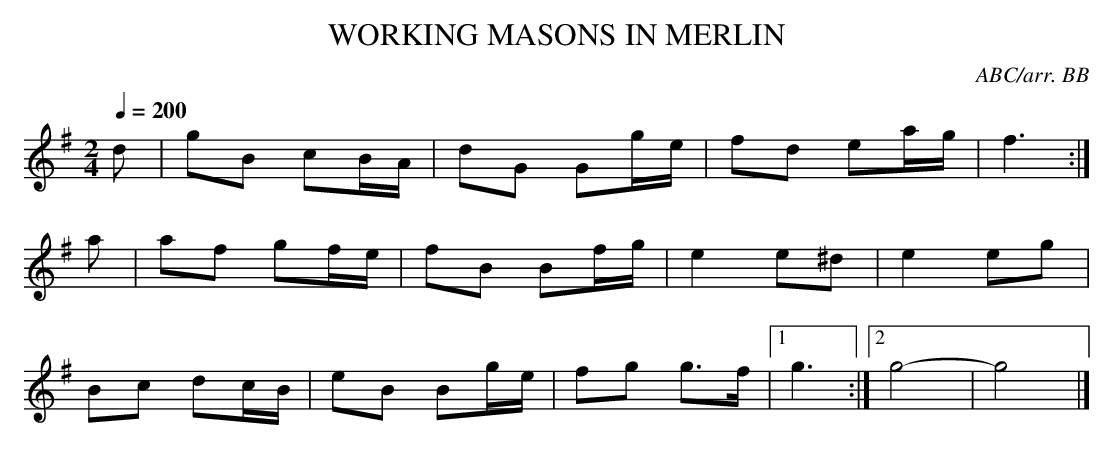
X:1
T:WORKING MASONS IN MERLIN
C:ABC/arr. BB
but the performance date is almost 40 years after the Neals' book was
published. The opera is however based on an earlier French work whose
dates work better for the Neals. Whether any of the characters in either
work were "working masons" is a topic I'll leave to the music historians!
L:1/8 % 1/4 in source
Q:1/4=200
M:2/4 % 2/2 in source
K:G % source key F
d|gB cB/A/|dG Gg/e/|fd ea/g/|f3 :|
a|af gf/e/|fB Bf/g/|e2 e^d|e2 eg|
Bc dc/B/|eB Bg/e/|fg g>f|1 g3 :|\
[2 g4-|g4|]
